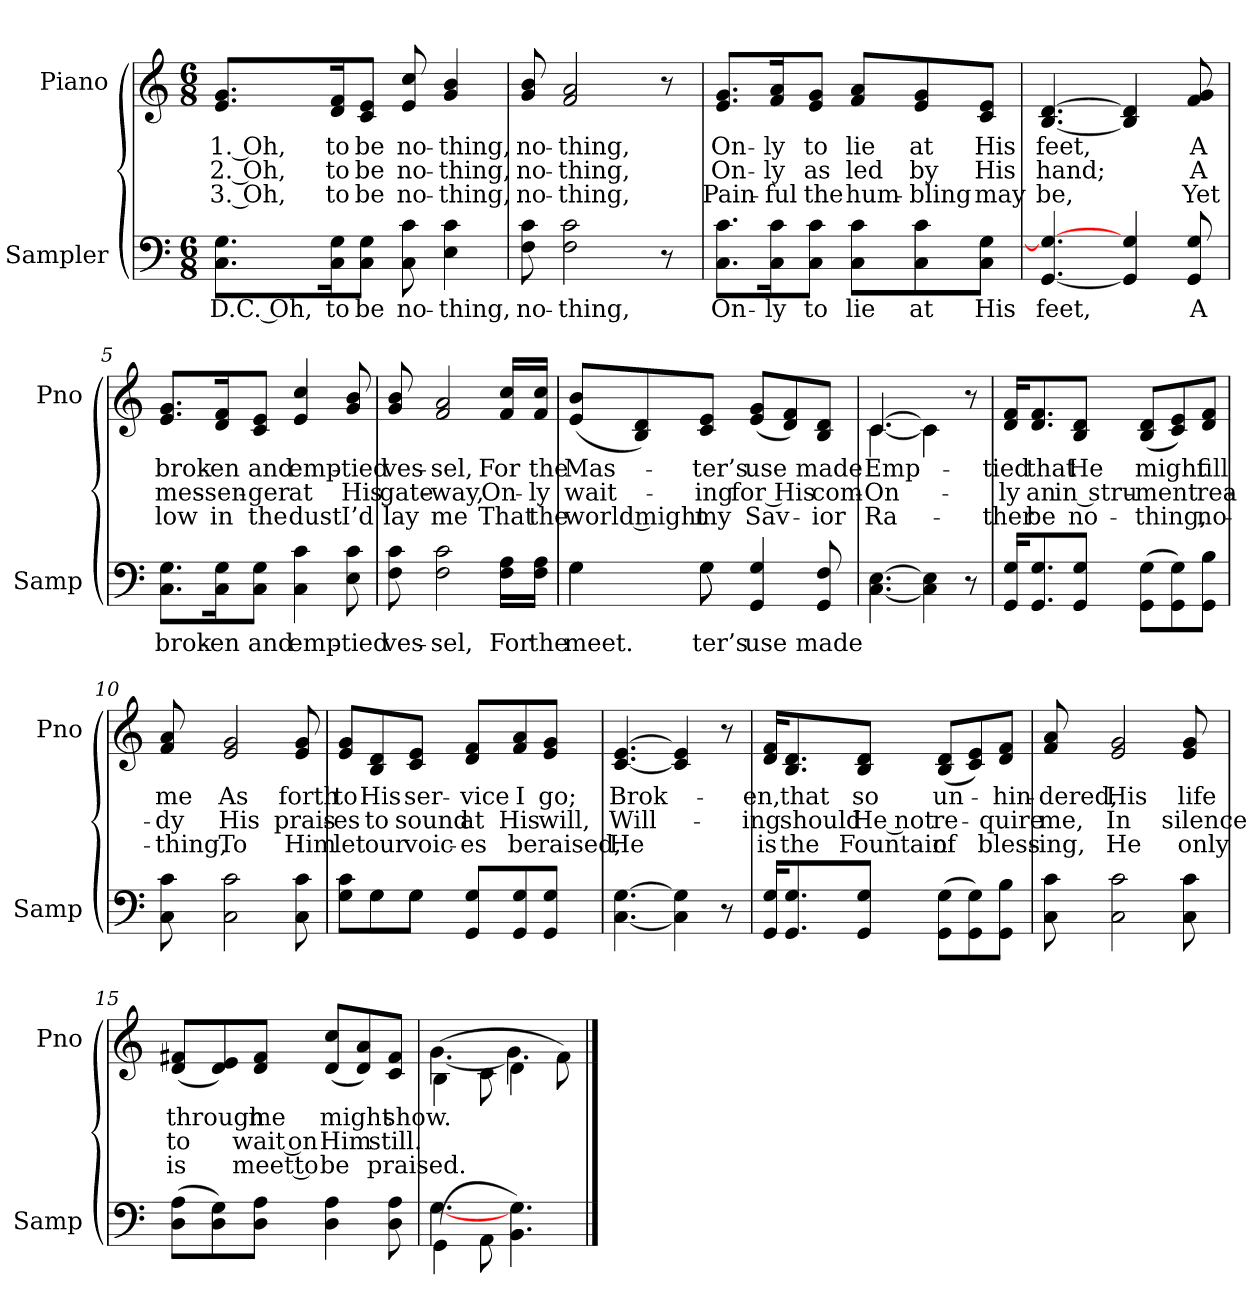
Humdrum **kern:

**kern	**text	**kern	**text	**text	**text
*part2	*part2	*part1	*part1	*part1	*part1
*staff2	*staff2	*staff1	*staff1	*staff1	*staff1
*I"Sampler	*	*I"Piano	*	*	*
*I'Samp	*	*I'Pno	*	*	*
*clefF4	*	*clefG2	*	*	*
*M6/8	*	*M6/8	*	*	*
=1	=1	=1	=1	=1	=1
8.C\ 8.G\L	D.C. Oh,	8.e/ 8.g/L	1. Oh,	2. Oh,	3. Oh,
16C\ 16G\K	to	16d/ 16f/K	to	to	to
8C\ 8G\J	be	8c/ 8e/J	be	be	be
8C 8c	no-	8e 8cc	no-	no-	no-
4E 4c	-thing,	4g 4b	-thing,	-thing,	-thing,
=2	=2	=2	=2	=2	=2
8F 8c	no-	8g 8b	no-	no-	no-
2F 2c	-thing,	2f 2a	-thing,	-thing,	-thing,
8r	.	8r	.	.	.
=3	=3	=3	=3	=3	=3
8.C\ 8.c\L	On-	8.e/ 8.g/L	On-	On-	Pain-
16C\ 16c\K	-ly	16f/ 16a/K	-ly	-ly	-ful
8C\ 8c\J	to	8e/ 8g/J	to	as	the
8C\ 8c\L	lie	8f/ 8a/L	lie	led	hum-
8C\ 8c\	at	8e/ 8g/	at	by	-bling
8C\ 8G\J	His	8c/ 8e/J	His	His	may
=4	=4	=4	=4	=4	=4
[4.GG 4.G_	feet,	[4.B [4.d	feet,	hand;	be,
4GG] 4G	.	4B] 4d]	.	.	.
8GG 8G	A	8f 8g	A	A	Yet
=5	=5	=5	=5	=5	=5
8.C\ 8.G\L	brok-	8.e/ 8.g/L	brok-	mes-	low
16C\ 16G\K	-en	16d/ 16f/K	-en	-sen-	in
8C\ 8G\J	and	8c/ 8e/J	and	-ger	the
4C 4c	emp-	4e 4cc	emp-	at	dust
8E 8c	-tied	8g 8b	-tied	His	I’d
=6	=6	=6	=6	=6	=6
8F 8c	ves-	8g 8b	ves-	gate-	lay
2F 2c	-sel,	2f 2a	-sel,	-way,	me
16F\ 16A\LL	For	16f/ 16cc/LL	For	On-	That
16F\ 16A\JJ	the	16f/ 16cc/JJ	the	-ly	the
=7	=7	=7	=7	=7	=7
*^	*	*	*	*	*
4G\	4G	meet.	(8e/ 8b/L	Mas-	wait-	world might
.	.	.	8B/ 8d/)	.	.	.
8G\	8G	-ter’s	8c/ 8e/J	-ter’s	-ing	my
4GG 4G	4.ryy	use	(8e/ 8g/L	use	for His	Sav-
.	.	.	8d/ 8f/)	.	.	.
8GG 8F	.	made	8B/ 8d/J	made	com-	-ior
*v	*v	*	*	*	*	*
=8	=8	=8	=8	=8	=8
*	*	*^	*	*	*
[4.C [4.E	.	[4.c/	[4.c	Emp-	On-	Ra-
4C] 4E]	.	4c\]	4c]	.	.	.
8r	.	8r	8ryy	.	.	.
*	*	*v	*v	*	*	*
=9	=9	=9	=9	=9	=9
16GG/ 16G/KL	.	16d/ 16f/KL	-tied	-ly	-ther
8.GG/ 8.G/	.	8.d/ 8.f/	that	an	be
8GG/ 8G/J	.	8B/ 8d/J	He	in stru-	no-
(8GG\ 8G\L	.	(8B/ 8d/L	might	-ment	-thing,
8GG\ 8G\)	.	8c/ 8e/)	.	.	.
8GG\ 8B\J	.	8d/ 8f/J	fill	rea-	no-
=10	=10	=10	=10	=10	=10
8C 8c	.	8f 8a	me	-dy	-thing,
2C 2c	.	2e 2g	As	His	To
8C 8c	.	8e 8g	forth	prais-	Him
=11	=11	=11	=11	=11	=11
*^	*	*	*	*	*
8G\ 8c\L	8ryy	.	8e/ 8g/L	to	-es	let
8G\	8G\L	.	8B/ 8d/	His	to	our
8G\J	8G\J	.	8c/ 8e/J	ser-	sound	voic-
8GG/ 8G/L	4.ryy	.	8d/ 8f/L	-vice	at	-es
8GG/ 8G/	.	.	8f/ 8a/	I	His	be
8GG/ 8G/J	.	.	8e/ 8g/J	go;	will,	raised,
*v	*v	*	*	*	*	*
=12	=12	=12	=12	=12	=12
[4.C [4.G	.	[4.c [4.e	Brok-	Will-	He
4C] 4G]	.	4c] 4e]	.	.	.
8r	.	8r	.	.	.
=13	=13	=13	=13	=13	=13
16GG/ 16G/KL	.	16d/ 16f/KL	-en,	-ing	is
8.GG/ 8.G/	.	8.B/ 8.d/	that	should	the
8GG/ 8G/J	.	8B/ 8d/J	so	He not	Fountain
(8GG\ 8G\L	.	(8B/ 8d/L	un-	re-	of
8GG\ 8G\)	.	8c/ 8e/)	.	.	.
8GG\ 8B\J	.	8d/ 8f/J	-hin-	-quire	bless-
=14	=14	=14	=14	=14	=14
8C 8c	.	8f 8a	-dered,	me,	-ing,
2C 2c	.	2e 2g	His	In	He
8C 8c	.	8e 8g	life	silence	only
=15	=15	=15	=15	=15	=15
(8D\ 8A\L	.	(8d/ 8f#X/L	through	to	is
8D\ 8G\)	.	8d/ 8e/)	.	.	.
8D\ 8A\J	.	8d/ 8f#/J	me	wait on	meet to
4D 4A	.	(8d/ 8cc/L	might	Him	be
.	.	8d/ 8a/)	.	.	.
8D 8A	.	8c/ 8f#/J	show.	still.	praised.
=16	=16	=16	=16	=16	=16
*^	*	*^	*	*	*
(4GG\	[4.G	.	(4B\	[4.g	.	.	.
8AA\	.	.	8c\	.	.	.	.
4.BB 4.G)	4.ryy	.	4d\	4.g]	.	.	.
.	.	.	8f\)	.	.	.	.
*v	*v	*	*	*	*	*	*
*	*	*v	*v	*	*	*
==	==	==	==	==	==
*-	*-	*-	*-	*-	*-
